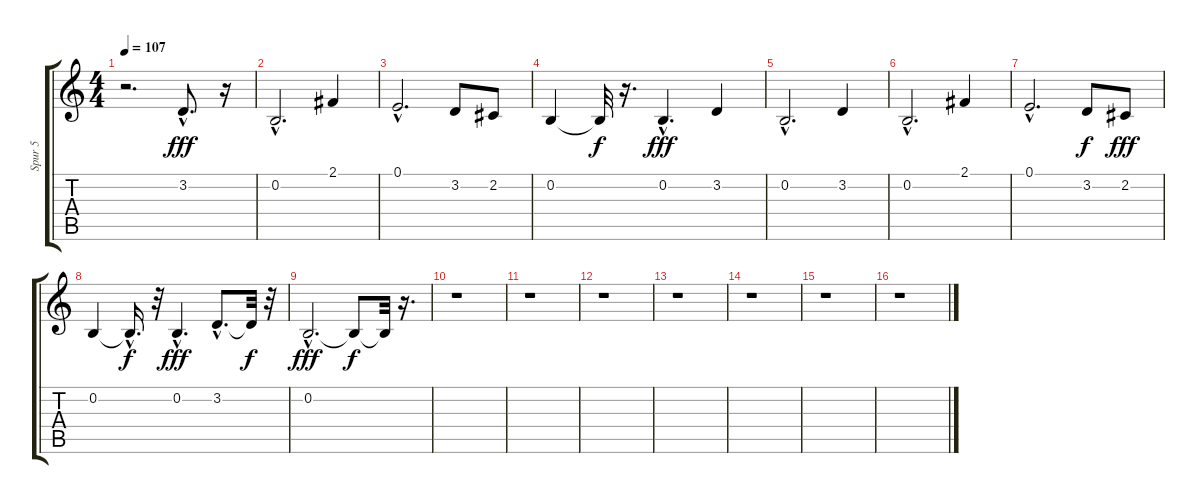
\track ("Spur 5" "Spur 5") {instrument altosax}
\staff {score tabs}
\tuning (E4 B3 G3 D3 A2 E2) {hide}
\ts (4 4)
\tempo 107
\clef g2
\ks c
r.2{d dy f} 3.2{hac}.8{d dy fff} r.16 |
0.2{hac}.2{d} 2.1.4 |
0.1{hac}.2{d} 3.2.8 2.2.8 |
0.2.4 0.2{t}.32{dy f} r.16{d} 0.2{hac}.4{d dy fff} 3.2.4 |
0.2{hac}.2{d} 3.2.4 |
0.2{hac}.2{d} 2.1.4 |
0.1{hac}.2{d} 3.2.8{dy f} 2.2.8{dy fff} |
0.2.4 0.2{hac t}.16{d dy f} r.32 0.2{hac}.4{d dy fff} 3.2{hac}.8{d} 3.2{t}.32{dy f} r.32 |
0.2{hac}.2{d dy fff} 0.2{t}.8{dy f} 0.2{t}.32 r.16{d} |
r.1 |
r.1 |
r.1 |
r.1 |
r.1 |
r.1 |
r.1
